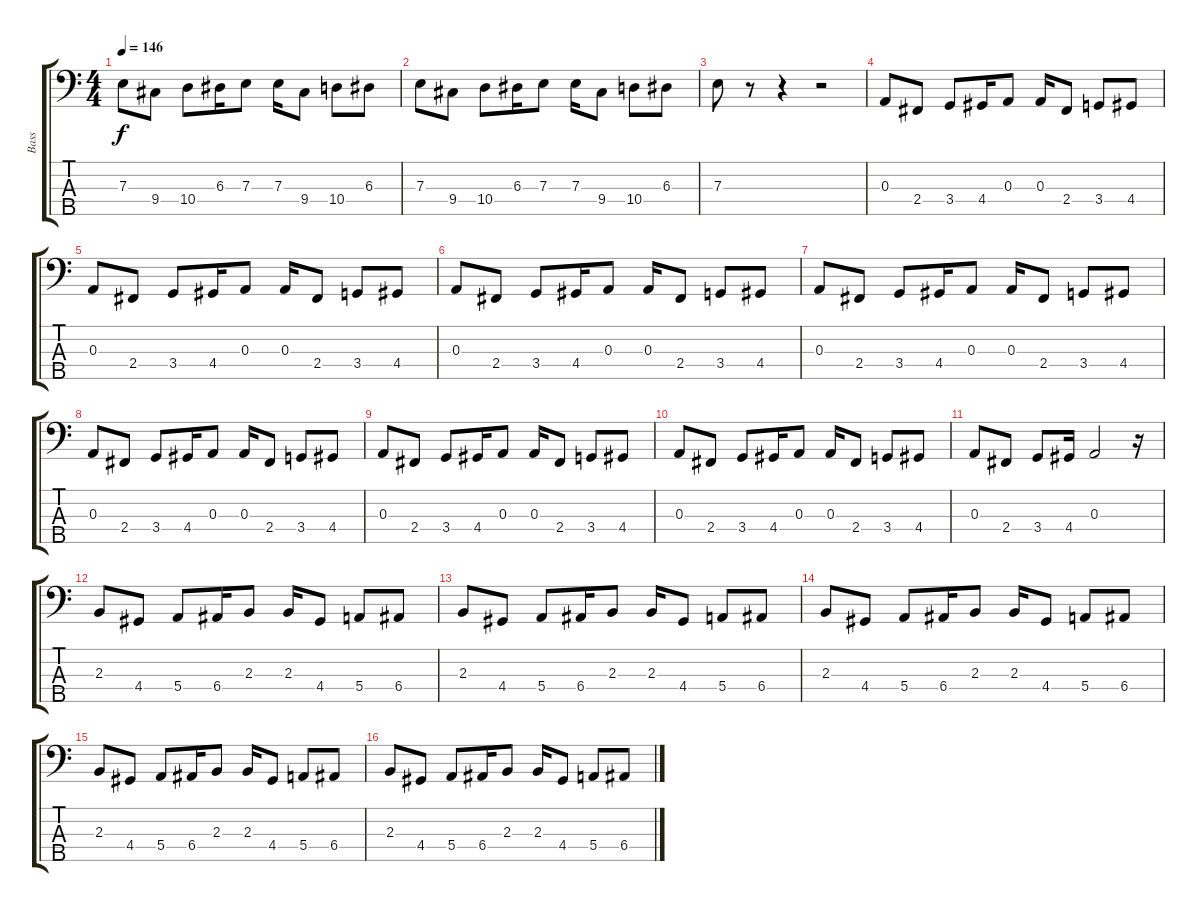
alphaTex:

\track ("Bass" "Bass") {instrument electricbassfinger}
\staff {score tabs}
\tuning (G2 D2 A1 E1 B0) {hide}
\ts (4 4)
\tempo 146
\clef f4
\ks c
7.3.8{dy f} 9.4.8 10.4.8 6.3.16 7.3.8 7.3.16 9.4.8 10.4.8 6.3.8 |
7.3.8 9.4.8 10.4.8 6.3.16 7.3.8 7.3.16 9.4.8 10.4.8 6.3.8 |
7.3.8 r.8 r.4 r.2 |
0.3.8 2.4.8 3.4.8 4.4.16 0.3.8 0.3.16 2.4.8 3.4.8 4.4.8 |
0.3.8 2.4.8 3.4.8 4.4.16 0.3.8 0.3.16 2.4.8 3.4.8 4.4.8 |
0.3.8 2.4.8 3.4.8 4.4.16 0.3.8 0.3.16 2.4.8 3.4.8 4.4.8 |
0.3.8 2.4.8 3.4.8 4.4.16 0.3.8 0.3.16 2.4.8 3.4.8 4.4.8 |
0.3.8 2.4.8 3.4.8 4.4.16 0.3.8 0.3.16 2.4.8 3.4.8 4.4.8 |
0.3.8 2.4.8 3.4.8 4.4.16 0.3.8 0.3.16 2.4.8 3.4.8 4.4.8 |
0.3.8 2.4.8 3.4.8 4.4.16 0.3.8 0.3.16 2.4.8 3.4.8 4.4.8 |
0.3.8 2.4.8 3.4.8 4.4.16 0.3.2 r.16 |
2.3.8 4.4.8 5.4.8 6.4.16 2.3.8 2.3.16 4.4.8 5.4.8 6.4.8 |
2.3.8 4.4.8 5.4.8 6.4.16 2.3.8 2.3.16 4.4.8 5.4.8 6.4.8 |
2.3.8 4.4.8 5.4.8 6.4.16 2.3.8 2.3.16 4.4.8 5.4.8 6.4.8 |
2.3.8 4.4.8 5.4.8 6.4.16 2.3.8 2.3.16 4.4.8 5.4.8 6.4.8 |
2.3.8 4.4.8 5.4.8 6.4.16 2.3.8 2.3.16 4.4.8 5.4.8 6.4.8
